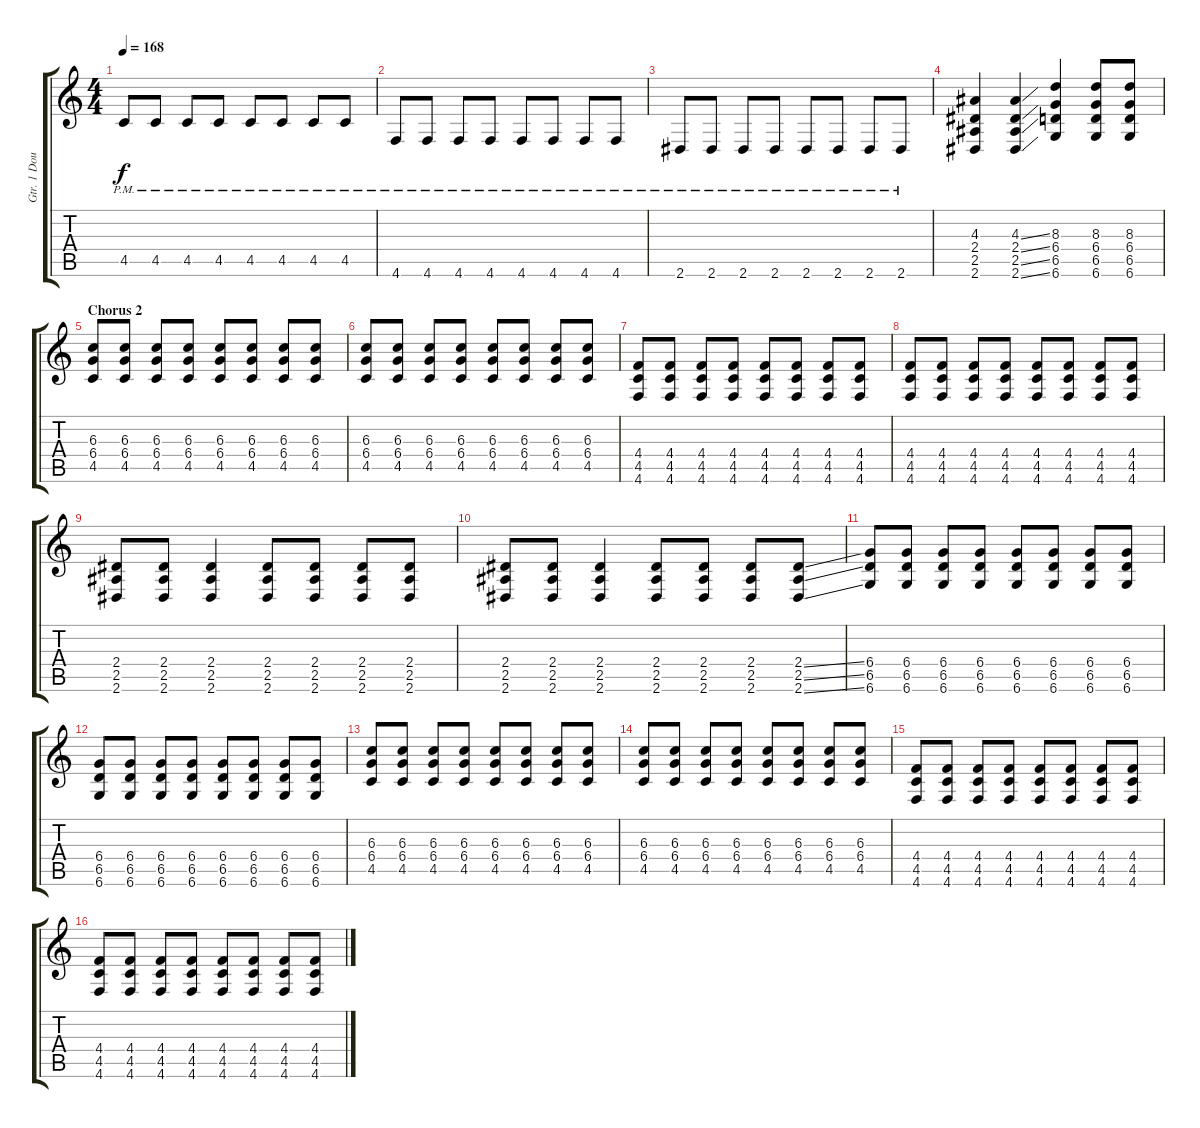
\track ("Gtr. 1 Doubled" "Gtr. 1 Dou") {instrument distortionguitar}
\staff {score tabs}
\tuning (Eb4 Bb3 Gb3 Db3 Ab2 Db2) {hide}
\ts (4 4)
\tempo 168
\clef g2
\ks aminor
4.5{pm}.8{dy f} 4.5{pm}.8 4.5{pm}.8 4.5{pm}.8 4.5{pm}.8 4.5{pm}.8 4.5{pm}.8 4.5{pm}.8 |
4.6{pm}.8 4.6{pm}.8 4.6{pm}.8 4.6{pm}.8 4.6{pm}.8 4.6{pm}.8 4.6{pm}.8 4.6{pm}.8 |
2.6{pm}.8 2.6{pm}.8 2.6{pm}.8 2.6{pm}.8 2.6{pm}.8 2.6{pm}.8 2.6{pm}.8 2.6{pm}.8 |
(4.3 2.4 2.5 2.6).4 (4.3{ss} 2.4{ss} 2.5{ss} 2.6{ss}).4 (8.3 6.4 6.5 6.6).4 (8.3 6.4 6.5 6.6).8 (8.3 6.4 6.5 6.6).8 |
\section ("" "Chorus 2")
(6.3 6.4 4.5).8 (6.3 6.4 4.5).8 (6.3 6.4 4.5).8 (6.3 6.4 4.5).8 (6.3 6.4 4.5).8 (6.3 6.4 4.5).8 (6.3 6.4 4.5).8 (6.3 6.4 4.5).8 |
(6.3 6.4 4.5).8 (6.3 6.4 4.5).8 (6.3 6.4 4.5).8 (6.3 6.4 4.5).8 (6.3 6.4 4.5).8 (6.3 6.4 4.5).8 (6.3 6.4 4.5).8 (6.3 6.4 4.5).8 |
(4.4 4.5 4.6).8 (4.4 4.5 4.6).8 (4.4 4.5 4.6).8 (4.4 4.5 4.6).8 (4.4 4.5 4.6).8 (4.4 4.5 4.6).8 (4.4 4.5 4.6).8 (4.4 4.5 4.6).8 |
(4.4 4.5 4.6).8 (4.4 4.5 4.6).8 (4.4 4.5 4.6).8 (4.4 4.5 4.6).8 (4.4 4.5 4.6).8 (4.4 4.5 4.6).8 (4.4 4.5 4.6).8 (4.4 4.5 4.6).8 |
(2.4 2.5 2.6).8 (2.4 2.5 2.6).8 (2.4 2.5 2.6).4 (2.4 2.5 2.6).8 (2.4 2.5 2.6).8 (2.4 2.5 2.6).8 (2.4 2.5 2.6).8 |
(2.4 2.5 2.6).8 (2.4 2.5 2.6).8 (2.4 2.5 2.6).4 (2.4 2.5 2.6).8 (2.4 2.5 2.6).8 (2.4 2.5 2.6).8 (2.4{ss} 2.5{ss} 2.6{ss}).8 |
(6.4 6.5 6.6).8 (6.4 6.5 6.6).8 (6.4 6.5 6.6).8 (6.4 6.5 6.6).8 (6.4 6.5 6.6).8 (6.4 6.5 6.6).8 (6.4 6.5 6.6).8 (6.4 6.5 6.6).8 |
(6.4 6.5 6.6).8 (6.4 6.5 6.6).8 (6.4 6.5 6.6).8 (6.4 6.5 6.6).8 (6.4 6.5 6.6).8 (6.4 6.5 6.6).8 (6.4 6.5 6.6).8 (6.4 6.5 6.6).8 |
(6.3 6.4 4.5).8 (6.3 6.4 4.5).8 (6.3 6.4 4.5).8 (6.3 6.4 4.5).8 (6.3 6.4 4.5).8 (6.3 6.4 4.5).8 (6.3 6.4 4.5).8 (6.3 6.4 4.5).8 |
(6.3 6.4 4.5).8 (6.3 6.4 4.5).8 (6.3 6.4 4.5).8 (6.3 6.4 4.5).8 (6.3 6.4 4.5).8 (6.3 6.4 4.5).8 (6.3 6.4 4.5).8 (6.3 6.4 4.5).8 |
(4.4 4.5 4.6).8 (4.4 4.5 4.6).8 (4.4 4.5 4.6).8 (4.4 4.5 4.6).8 (4.4 4.5 4.6).8 (4.4 4.5 4.6).8 (4.4 4.5 4.6).8 (4.4 4.5 4.6).8 |
(4.4 4.5 4.6).8 (4.4 4.5 4.6).8 (4.4 4.5 4.6).8 (4.4 4.5 4.6).8 (4.4 4.5 4.6).8 (4.4 4.5 4.6).8 (4.4 4.5 4.6).8 (4.4 4.5 4.6).8
